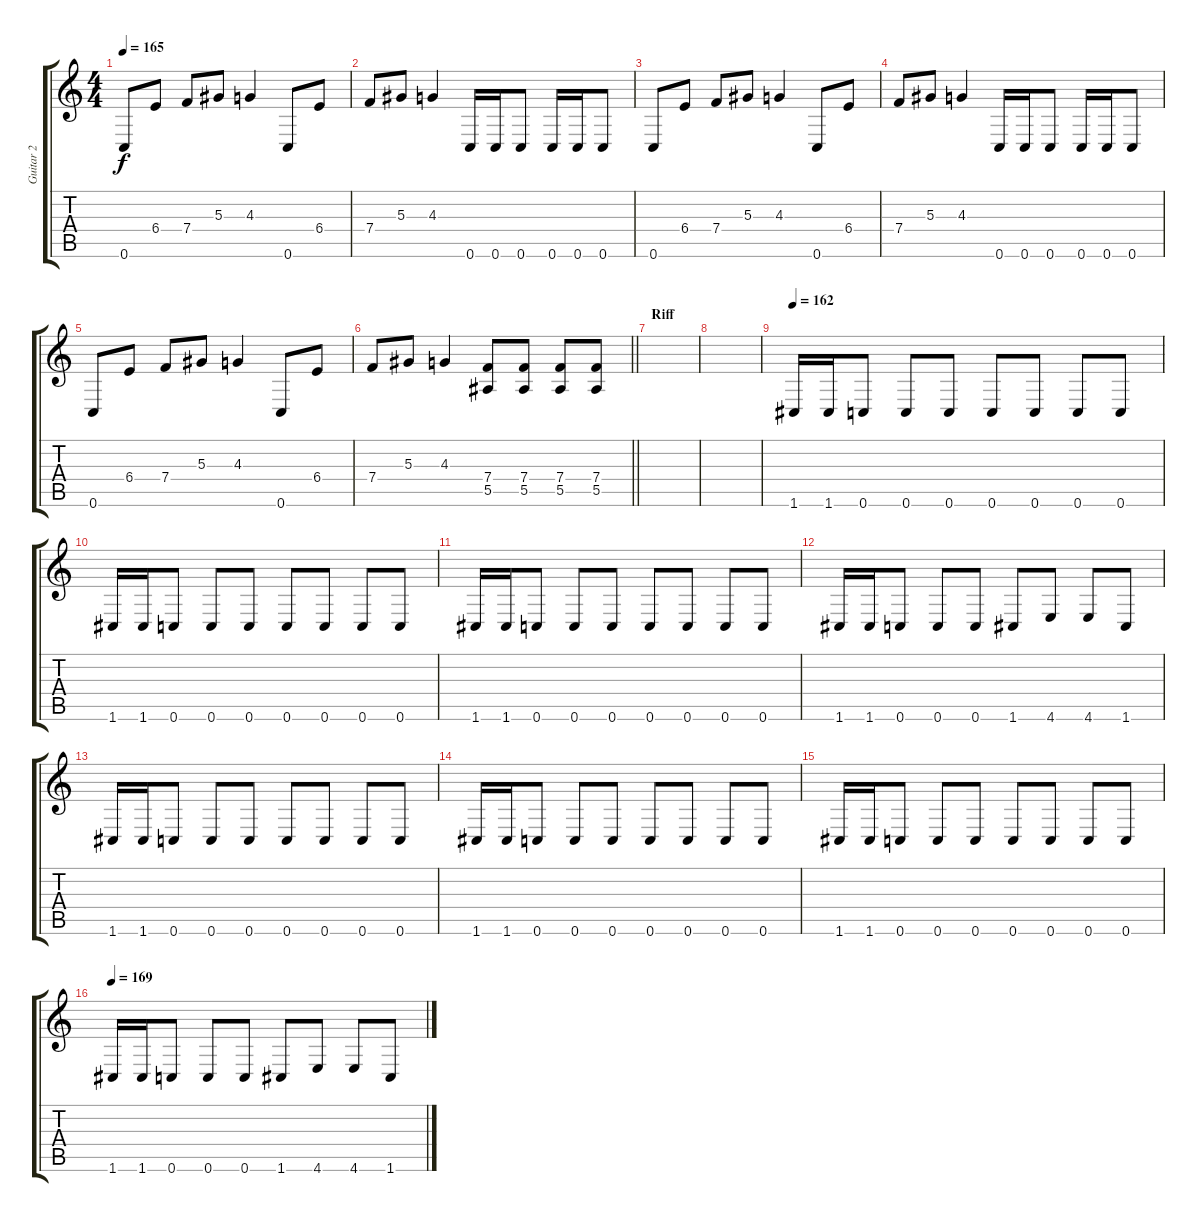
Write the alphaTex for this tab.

\track ("Guitar 2" "Guitar 2") {instrument overdrivenguitar}
\staff {score tabs}
\tuning (C4 G3 Eb3 Bb2 F2 C2) {hide}
\ts (4 4)
\tempo 165
\clef g2
\ks c
0.6.8{dy f} 6.4.8 7.4.8 5.3.8 4.3.4 0.6.8 6.4.8 |
7.4.8 5.3.8 4.3.4 0.6.16 0.6.16 0.6.8 0.6.16 0.6.16 0.6.8 |
0.6.8 6.4.8 7.4.8 5.3.8 4.3.4 0.6.8 6.4.8 |
7.4.8 5.3.8 4.3.4 0.6.16 0.6.16 0.6.8 0.6.16 0.6.16 0.6.8 |
0.6.8 6.4.8 7.4.8 5.3.8 4.3.4 0.6.8 6.4.8 |
\barLineRight lightlight
7.4.8 5.3.8 4.3.4 (7.4 5.5).8 (7.4 5.5).8 (7.4 5.5).8 (7.4 5.5).8 |
\section ("" "Riff")
|
|
\tempo 162
1.6.16 1.6.16 0.6.8 0.6.8 0.6.8 0.6.8 0.6.8 0.6.8 0.6.8 |
1.6.16 1.6.16 0.6.8 0.6.8 0.6.8 0.6.8 0.6.8 0.6.8 0.6.8 |
1.6.16 1.6.16 0.6.8 0.6.8 0.6.8 0.6.8 0.6.8 0.6.8 0.6.8 |
1.6.16 1.6.16 0.6.8 0.6.8 0.6.8 1.6.8 4.6.8 4.6.8 1.6.8 |
1.6.16 1.6.16 0.6.8 0.6.8 0.6.8 0.6.8 0.6.8 0.6.8 0.6.8 |
1.6.16 1.6.16 0.6.8 0.6.8 0.6.8 0.6.8 0.6.8 0.6.8 0.6.8 |
1.6.16 1.6.16 0.6.8 0.6.8 0.6.8 0.6.8 0.6.8 0.6.8 0.6.8 |
\tempo 169
1.6.16 1.6.16 0.6.8 0.6.8 0.6.8 1.6.8 4.6.8 4.6.8 1.6.8
